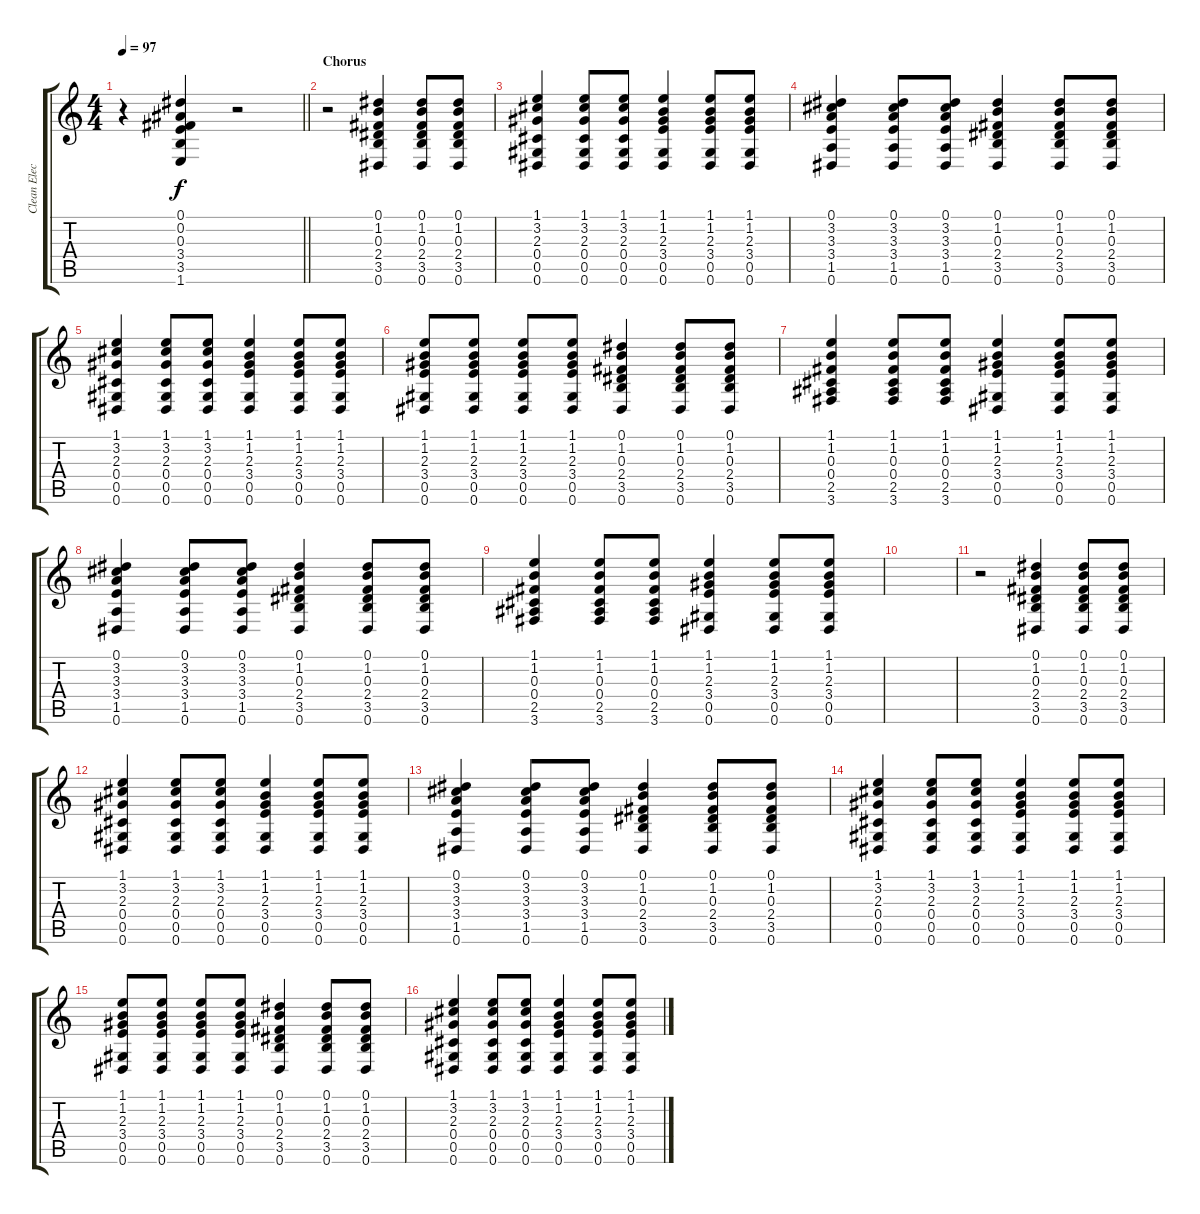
\track ("Clean Electric Guitar" "Clean Elec") {instrument electricguitarclean}
\staff {score tabs}
\tuning (Eb4 Bb3 Gb3 Db3 Ab2 Eb2) {hide}
\ts (4 4)
\tempo 97
\clef g2
\barLineRight lightlight
\ks c
r.4{dy f} (0.1 0.2 0.3 3.4 3.5 1.6).4 r.2 |
\section ("" "Chorus")
r.2 (0.1 1.2 0.3 2.4 3.5 0.6).4 (0.1 1.2 0.3 2.4 3.5 0.6).8 (0.1 1.2 0.3 2.4 3.5 0.6).8 |
(1.1 3.2 2.3 0.4 0.5 0.6).4 (1.1 3.2 2.3 0.4 0.5 0.6).8 (1.1 3.2 2.3 0.4 0.5 0.6).8 (1.1 1.2 2.3 3.4 0.5 0.6).4 (1.1 1.2 2.3 3.4 0.5 0.6).8 (1.1 1.2 2.3 3.4 0.5 0.6).8 |
(0.1 3.2 3.3 3.4 1.5 0.6).4 (0.1 3.2 3.3 3.4 1.5 0.6).8 (0.1 3.2 3.3 3.4 1.5 0.6).8 (0.1 1.2 0.3 2.4 3.5 0.6).4 (0.1 1.2 0.3 2.4 3.5 0.6).8 (0.1 1.2 0.3 2.4 3.5 0.6).8 |
(1.1 3.2 2.3 0.4 0.5 0.6).4 (1.1 3.2 2.3 0.4 0.5 0.6).8 (1.1 3.2 2.3 0.4 0.5 0.6).8 (1.1 1.2 2.3 3.4 0.5 0.6).4 (1.1 1.2 2.3 3.4 0.5 0.6).8 (1.1 1.2 2.3 3.4 0.5 0.6).8 |
(1.1 1.2 2.3 3.4 0.5 0.6).8 (1.1 1.2 2.3 3.4 0.5 0.6).8 (1.1 1.2 2.3 3.4 0.5 0.6).8 (1.1 1.2 2.3 3.4 0.5 0.6).8 (0.1 1.2 0.3 2.4 3.5 0.6).4 (0.1 1.2 0.3 2.4 3.5 0.6).8 (0.1 1.2 0.3 2.4 3.5 0.6).8 |
(1.1 1.2 0.3 0.4 2.5 3.6).4 (1.1 1.2 0.3 0.4 2.5 3.6).8 (1.1 1.2 0.3 0.4 2.5 3.6).8 (1.1 1.2 2.3 3.4 0.5 0.6).4 (1.1 1.2 2.3 3.4 0.5 0.6).8 (1.1 1.2 2.3 3.4 0.5 0.6).8 |
(0.1 3.2 3.3 3.4 1.5 0.6).4 (0.1 3.2 3.3 3.4 1.5 0.6).8 (0.1 3.2 3.3 3.4 1.5 0.6).8 (0.1 1.2 0.3 2.4 3.5 0.6).4 (0.1 1.2 0.3 2.4 3.5 0.6).8 (0.1 1.2 0.3 2.4 3.5 0.6).8 |
(1.1 1.2 0.3 0.4 2.5 3.6).4 (1.1 1.2 0.3 0.4 2.5 3.6).8 (1.1 1.2 0.3 0.4 2.5 3.6).8 (1.1 1.2 2.3 3.4 0.5 0.6).4 (1.1 1.2 2.3 3.4 0.5 0.6).8 (1.1 1.2 2.3 3.4 0.5 0.6).8 |
|
r.2 (0.1 1.2 0.3 2.4 3.5 0.6).4 (0.1 1.2 0.3 2.4 3.5 0.6).8 (0.1 1.2 0.3 2.4 3.5 0.6).8 |
(1.1 3.2 2.3 0.4 0.5 0.6).4 (1.1 3.2 2.3 0.4 0.5 0.6).8 (1.1 3.2 2.3 0.4 0.5 0.6).8 (1.1 1.2 2.3 3.4 0.5 0.6).4 (1.1 1.2 2.3 3.4 0.5 0.6).8 (1.1 1.2 2.3 3.4 0.5 0.6).8 |
(0.1 3.2 3.3 3.4 1.5 0.6).4 (0.1 3.2 3.3 3.4 1.5 0.6).8 (0.1 3.2 3.3 3.4 1.5 0.6).8 (0.1 1.2 0.3 2.4 3.5 0.6).4 (0.1 1.2 0.3 2.4 3.5 0.6).8 (0.1 1.2 0.3 2.4 3.5 0.6).8 |
(1.1 3.2 2.3 0.4 0.5 0.6).4 (1.1 3.2 2.3 0.4 0.5 0.6).8 (1.1 3.2 2.3 0.4 0.5 0.6).8 (1.1 1.2 2.3 3.4 0.5 0.6).4 (1.1 1.2 2.3 3.4 0.5 0.6).8 (1.1 1.2 2.3 3.4 0.5 0.6).8 |
(1.1 1.2 2.3 3.4 0.5 0.6).8 (1.1 1.2 2.3 3.4 0.5 0.6).8 (1.1 1.2 2.3 3.4 0.5 0.6).8 (1.1 1.2 2.3 3.4 0.5 0.6).8 (0.1 1.2 0.3 2.4 3.5 0.6).4 (0.1 1.2 0.3 2.4 3.5 0.6).8 (0.1 1.2 0.3 2.4 3.5 0.6).8 |
(1.1 3.2 2.3 0.4 0.5 0.6).4 (1.1 3.2 2.3 0.4 0.5 0.6).8 (1.1 3.2 2.3 0.4 0.5 0.6).8 (1.1 1.2 2.3 3.4 0.5 0.6).4 (1.1 1.2 2.3 3.4 0.5 0.6).8 (1.1 1.2 2.3 3.4 0.5 0.6).8
